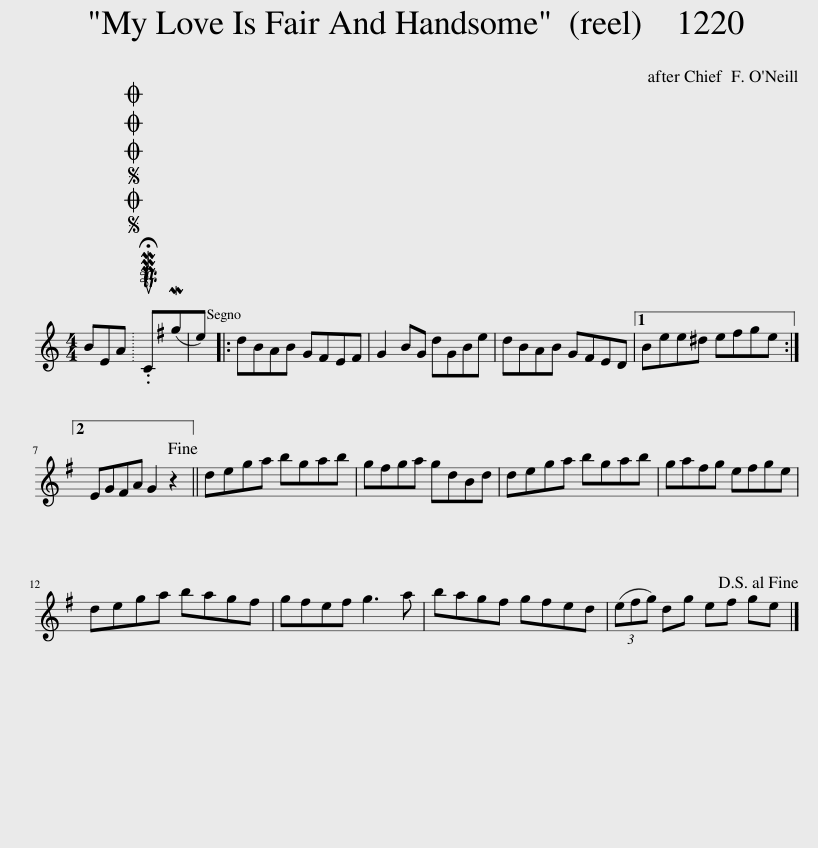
X:1
L:1/8
M:4/4
I:linebreak $
K:C
V:1 treble
V:1
 BEA |SOSOOO .!fermata!PMTuC(Mge) |: dBAB G^FEF | G2 BG dGBe | dBAB G^FED |1 %5
 Bee^d e^fge :|2$ EG^FA G2 z2!fine! || dega bgab | g^fga gdBd | dega bgab | %10
 ga^fg efge |$ dega bag^f | g^fef g3 a | bag^f gfed | (3(e^fg) dg ef ge!D.S.! |] %15
